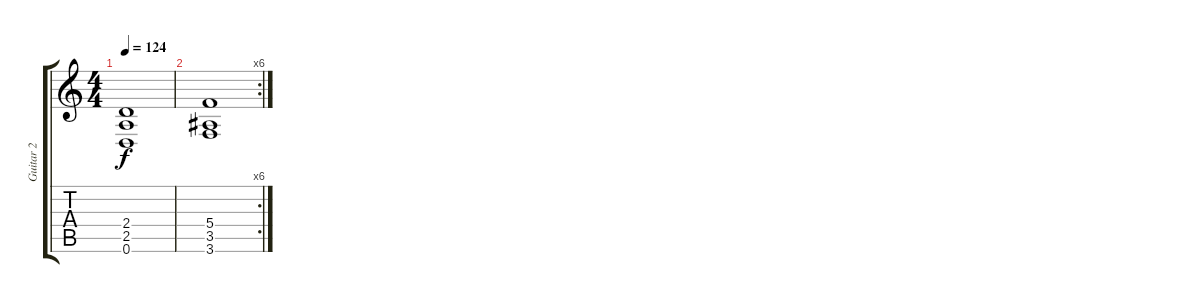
\track ("Guitar 2" "Guitar 2") {instrument distortionguitar}
\staff {score tabs}
\tuning (D4 A3 F3 C3 G2 D2) {hide}
\ts (4 4)
\tempo 124
\clef g2
\ks c
(2.4 2.5 0.6).1{dy f} |
\rc 6
(5.4 3.5 3.6).1
